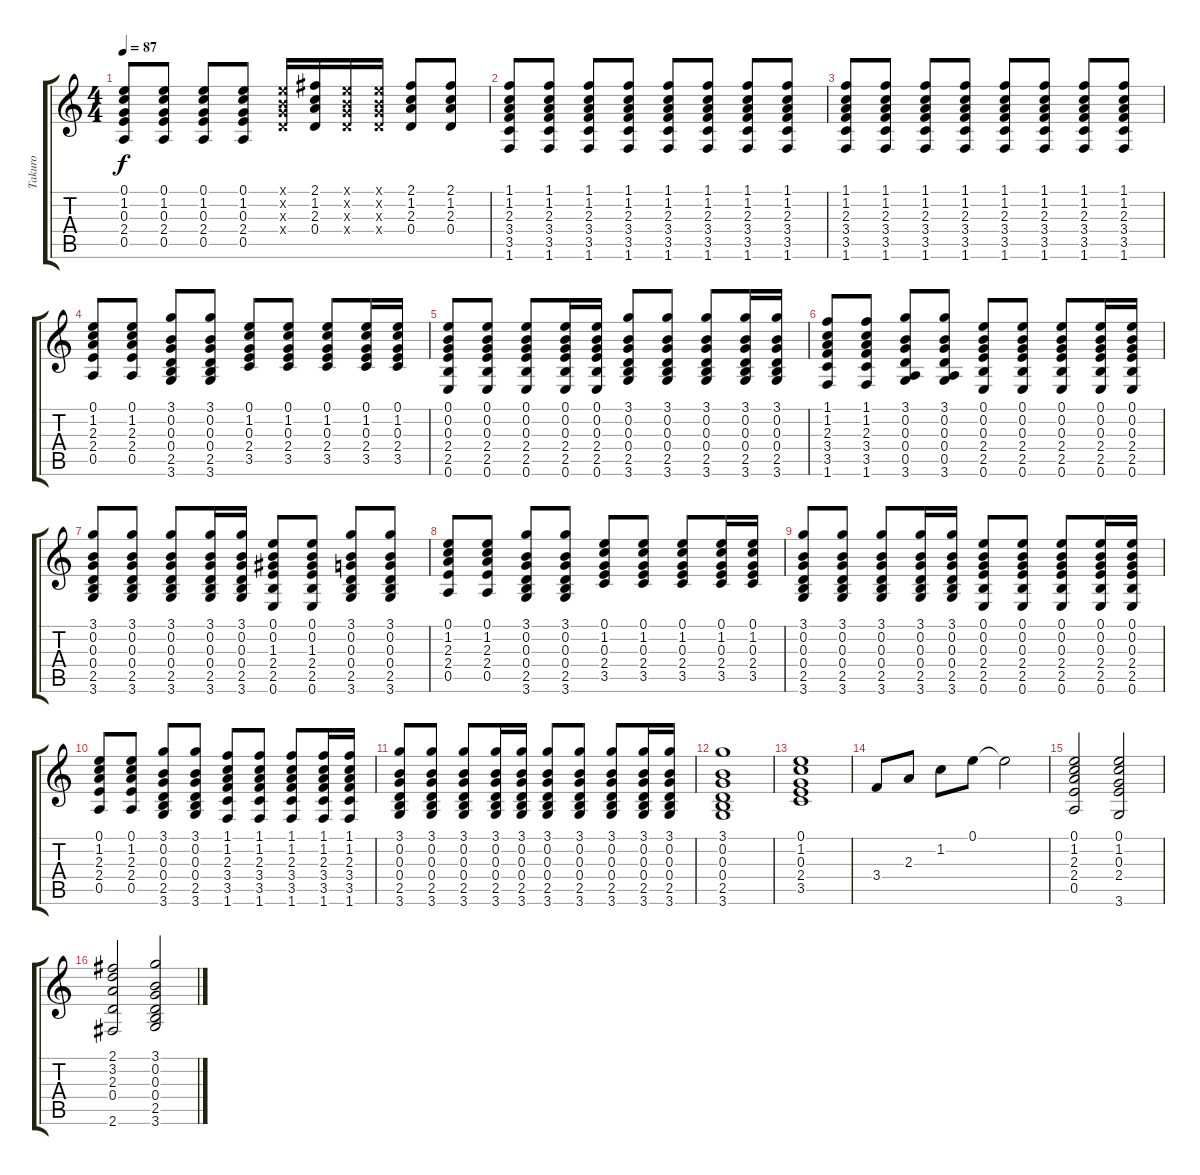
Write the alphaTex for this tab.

\track ("Takuro" "Takuro") {instrument acousticguitarsteel}
\staff {score tabs}
\tuning (E4 B3 G3 D3 A2 E2) {hide}
\ts (4 4)
\tempo 87
\clef g2
\ks c
(0.1 1.2 0.3 2.4 0.5).8{dy f} (0.1 1.2 0.3 2.4 0.5).8 (0.1 1.2 0.3 2.4 0.5).8 (0.1 1.2 0.3 2.4 0.5).8 (0.1{x} 0.2{x} 0.3{x} 0.4{x}).16 (2.1 1.2 2.3 0.4).16 (0.1{x} 0.2{x} 0.3{x} 0.4{x}).16 (0.1{x} 0.2{x} 0.3{x} 0.4{x}).16 (2.1 1.2 2.3 0.4).8 (2.1 1.2 2.3 0.4).8 |
(1.1 1.2 2.3 3.4 3.5 1.6).8 (1.1 1.2 2.3 3.4 3.5 1.6).8 (1.1 1.2 2.3 3.4 3.5 1.6).8 (1.1 1.2 2.3 3.4 3.5 1.6).8 (1.1 1.2 2.3 3.4 3.5 1.6).8 (1.1 1.2 2.3 3.4 3.5 1.6).8 (1.1 1.2 2.3 3.4 3.5 1.6).8 (1.1 1.2 2.3 3.4 3.5 1.6).8 |
(1.1 1.2 2.3 3.4 3.5 1.6).8 (1.1 1.2 2.3 3.4 3.5 1.6).8 (1.1 1.2 2.3 3.4 3.5 1.6).8 (1.1 1.2 2.3 3.4 3.5 1.6).8 (1.1 1.2 2.3 3.4 3.5 1.6).8 (1.1 1.2 2.3 3.4 3.5 1.6).8 (1.1 1.2 2.3 3.4 3.5 1.6).8 (1.1 1.2 2.3 3.4 3.5 1.6).8 |
(0.1 1.2 2.3 2.4 0.5).8 (0.1 1.2 2.3 2.4 0.5).8 (3.1 0.2 0.3 0.4 2.5 3.6).8 (3.1 0.2 0.3 0.4 2.5 3.6).8 (0.1 1.2 0.3 2.4 3.5).8 (0.1 1.2 0.3 2.4 3.5).8 (0.1 1.2 0.3 2.4 3.5).8 (0.1 1.2 0.3 2.4 3.5).16 (0.1 1.2 0.3 2.4 3.5).16 |
(0.1 0.2 0.3 2.4 2.5 0.6).8 (0.1 0.2 0.3 2.4 2.5 0.6).8 (0.1 0.2 0.3 2.4 2.5 0.6).8 (0.1 0.2 0.3 2.4 2.5 0.6).16 (0.1 0.2 0.3 2.4 2.5 0.6).16 (3.1 0.2 0.3 0.4 2.5 3.6).8 (3.1 0.2 0.3 0.4 2.5 3.6).8 (3.1 0.2 0.3 0.4 2.5 3.6).8 (3.1 0.2 0.3 0.4 2.5 3.6).16 (3.1 0.2 0.3 0.4 2.5 3.6).16 |
(1.1 1.2 2.3 3.4 3.5 1.6).8 (1.1 1.2 2.3 3.4 3.5 1.6).8 (3.1 0.2 0.3 0.4 0.5 3.6).8 (3.1 0.2 0.3 0.4 0.5 3.6).8 (0.1 0.2 0.3 2.4 2.5 0.6).8 (0.1 0.2 0.3 2.4 2.5 0.6).8 (0.1 0.2 0.3 2.4 2.5 0.6).8 (0.1 0.2 0.3 2.4 2.5 0.6).16 (0.1 0.2 0.3 2.4 2.5 0.6).16 |
(3.1 0.2 0.3 0.4 2.5 3.6).8 (3.1 0.2 0.3 0.4 2.5 3.6).8 (3.1 0.2 0.3 0.4 2.5 3.6).8 (3.1 0.2 0.3 0.4 2.5 3.6).16 (3.1 0.2 0.3 0.4 2.5 3.6).16 (0.1 0.2 1.3 2.4 2.5 0.6).8 (0.1 0.2 1.3 2.4 2.5 0.6).8 (3.1 0.2 0.3 0.4 2.5 3.6).8 (3.1 0.2 0.3 0.4 2.5 3.6).8 |
(0.1 1.2 2.3 2.4 0.5).8 (0.1 1.2 2.3 2.4 0.5).8 (3.1 0.2 0.3 0.4 2.5 3.6).8 (3.1 0.2 0.3 0.4 2.5 3.6).8 (0.1 1.2 0.3 2.4 3.5).8 (0.1 1.2 0.3 2.4 3.5).8 (0.1 1.2 0.3 2.4 3.5).8 (0.1 1.2 0.3 2.4 3.5).16 (0.1 1.2 0.3 2.4 3.5).16 |
(3.1 0.2 0.3 0.4 2.5 3.6).8 (3.1 0.2 0.3 0.4 2.5 3.6).8 (3.1 0.2 0.3 0.4 2.5 3.6).8 (3.1 0.2 0.3 0.4 2.5 3.6).16 (3.1 0.2 0.3 0.4 2.5 3.6).16 (0.1 0.2 0.3 2.4 2.5 0.6).8 (0.1 0.2 0.3 2.4 2.5 0.6).8 (0.1 0.2 0.3 2.4 2.5 0.6).8 (0.1 0.2 0.3 2.4 2.5 0.6).16 (0.1 0.2 0.3 2.4 2.5 0.6).16 |
(0.1 1.2 2.3 2.4 0.5).8 (0.1 1.2 2.3 2.4 0.5).8 (3.1 0.2 0.3 0.4 2.5 3.6).8 (3.1 0.2 0.3 0.4 2.5 3.6).8 (1.1 1.2 2.3 3.4 3.5 1.6).8 (1.1 1.2 2.3 3.4 3.5 1.6).8 (1.1 1.2 2.3 3.4 3.5 1.6).8 (1.1 1.2 2.3 3.4 3.5 1.6).16 (1.1 1.2 2.3 3.4 3.5 1.6).16 |
(3.1 0.2 0.3 0.4 2.5 3.6).8 (3.1 0.2 0.3 0.4 2.5 3.6).8 (3.1 0.2 0.3 0.4 2.5 3.6).8 (3.1 0.2 0.3 0.4 2.5 3.6).16 (3.1 0.2 0.3 0.4 2.5 3.6).16 (3.1 0.2 0.3 0.4 2.5 3.6).8 (3.1 0.2 0.3 0.4 2.5 3.6).8 (3.1 0.2 0.3 0.4 2.5 3.6).8 (3.1 0.2 0.3 0.4 2.5 3.6).16 (3.1 0.2 0.3 0.4 2.5 3.6).16 |
(3.1 0.2 0.3 0.4 2.5 3.6).1 |
(0.1 1.2 0.3 2.4 3.5).1 |
3.4.8 2.3.8 1.2.8 0.1.8 0.1{t}.2 |
(0.1 1.2 2.3 2.4 0.5).2 (0.1 1.2 0.3 2.4 3.6).2 |
(2.1 3.2 2.3 0.4 2.6).2 (3.1 0.2 0.3 0.4 2.5 3.6).2
